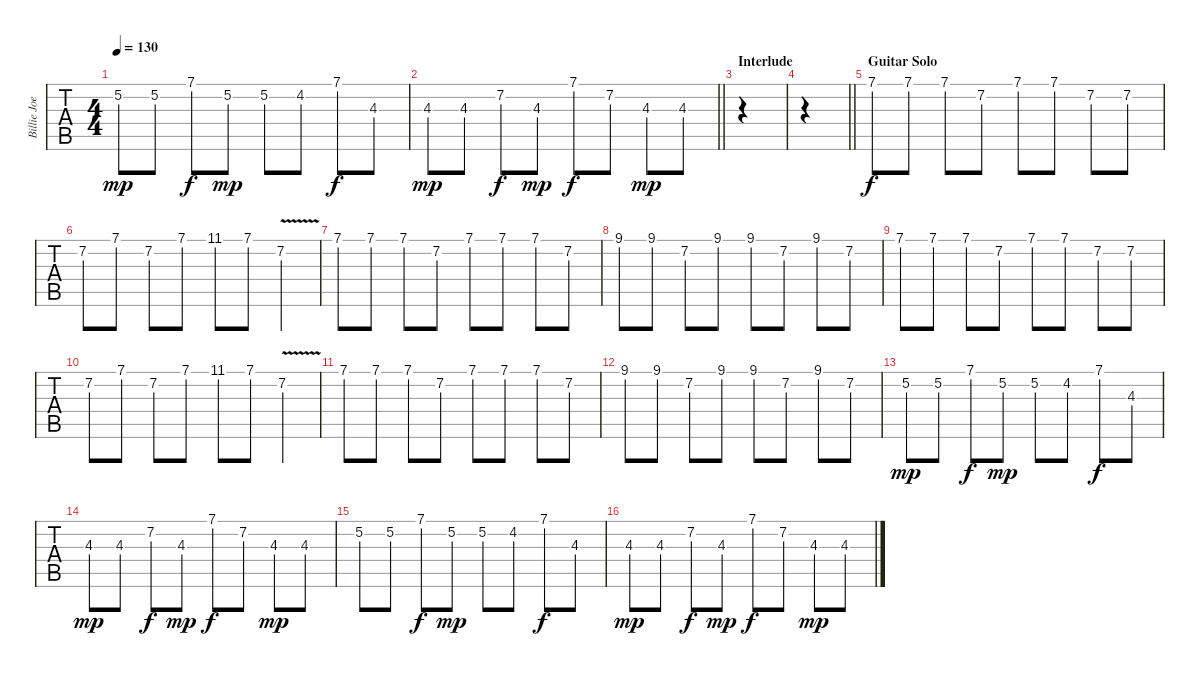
\track ("Billie Joe Armstrong - Guitar Three" "Billie Joe") {instrument distortionguitar}
\staff {tabs}
\tuning (E4 B3 G3 D3 A2 E2) {hide}
\ts (4 4)
\tempo 130
\clef g2
\ks c
5.2.8{dy mp} 5.2.8 7.1.8{dy f} 5.2.8{dy mp} 5.2.8 4.2.8 7.1.8{dy f} 4.3.8 |
\barLineRight lightlight
4.3.8{dy mp} 4.3.8 7.2.8{dy f} 4.3.8{dy mp} 7.1.8{dy f} 7.2.8 4.3.8{dy mp} 4.3.8 |
\section ("" "Interlude")
|
\barLineRight lightlight
|
\section ("" "Guitar Solo")
7.1.8{dy f} 7.1.8 7.1.8 7.2.8 7.1.8 7.1.8 7.2.8 7.2.8 |
7.2.8 7.1.8 7.2.8 7.1.8 11.1.8 7.1.8 7.2{v}.4 |
7.1.8 7.1.8 7.1.8 7.2.8 7.1.8 7.1.8 7.1.8 7.2.8 |
9.1.8 9.1.8 7.2.8 9.1.8 9.1.8 7.2.8 9.1.8 7.2.8 |
7.1.8 7.1.8 7.1.8 7.2.8 7.1.8 7.1.8 7.2.8 7.2.8 |
7.2.8 7.1.8 7.2.8 7.1.8 11.1.8 7.1.8 7.2{v}.4 |
7.1.8 7.1.8 7.1.8 7.2.8 7.1.8 7.1.8 7.1.8 7.2.8 |
9.1.8 9.1.8 7.2.8 9.1.8 9.1.8 7.2.8 9.1.8 7.2.8 |
5.2.8{dy mp} 5.2.8 7.1.8{dy f} 5.2.8{dy mp} 5.2.8 4.2.8 7.1.8{dy f} 4.3.8 |
4.3.8{dy mp} 4.3.8 7.2.8{dy f} 4.3.8{dy mp} 7.1.8{dy f} 7.2.8 4.3.8{dy mp} 4.3.8 |
5.2.8 5.2.8 7.1.8{dy f} 5.2.8{dy mp} 5.2.8 4.2.8 7.1.8{dy f} 4.3.8 |
4.3.8{dy mp} 4.3.8 7.2.8{dy f} 4.3.8{dy mp} 7.1.8{dy f} 7.2.8 4.3.8{dy mp} 4.3.8
